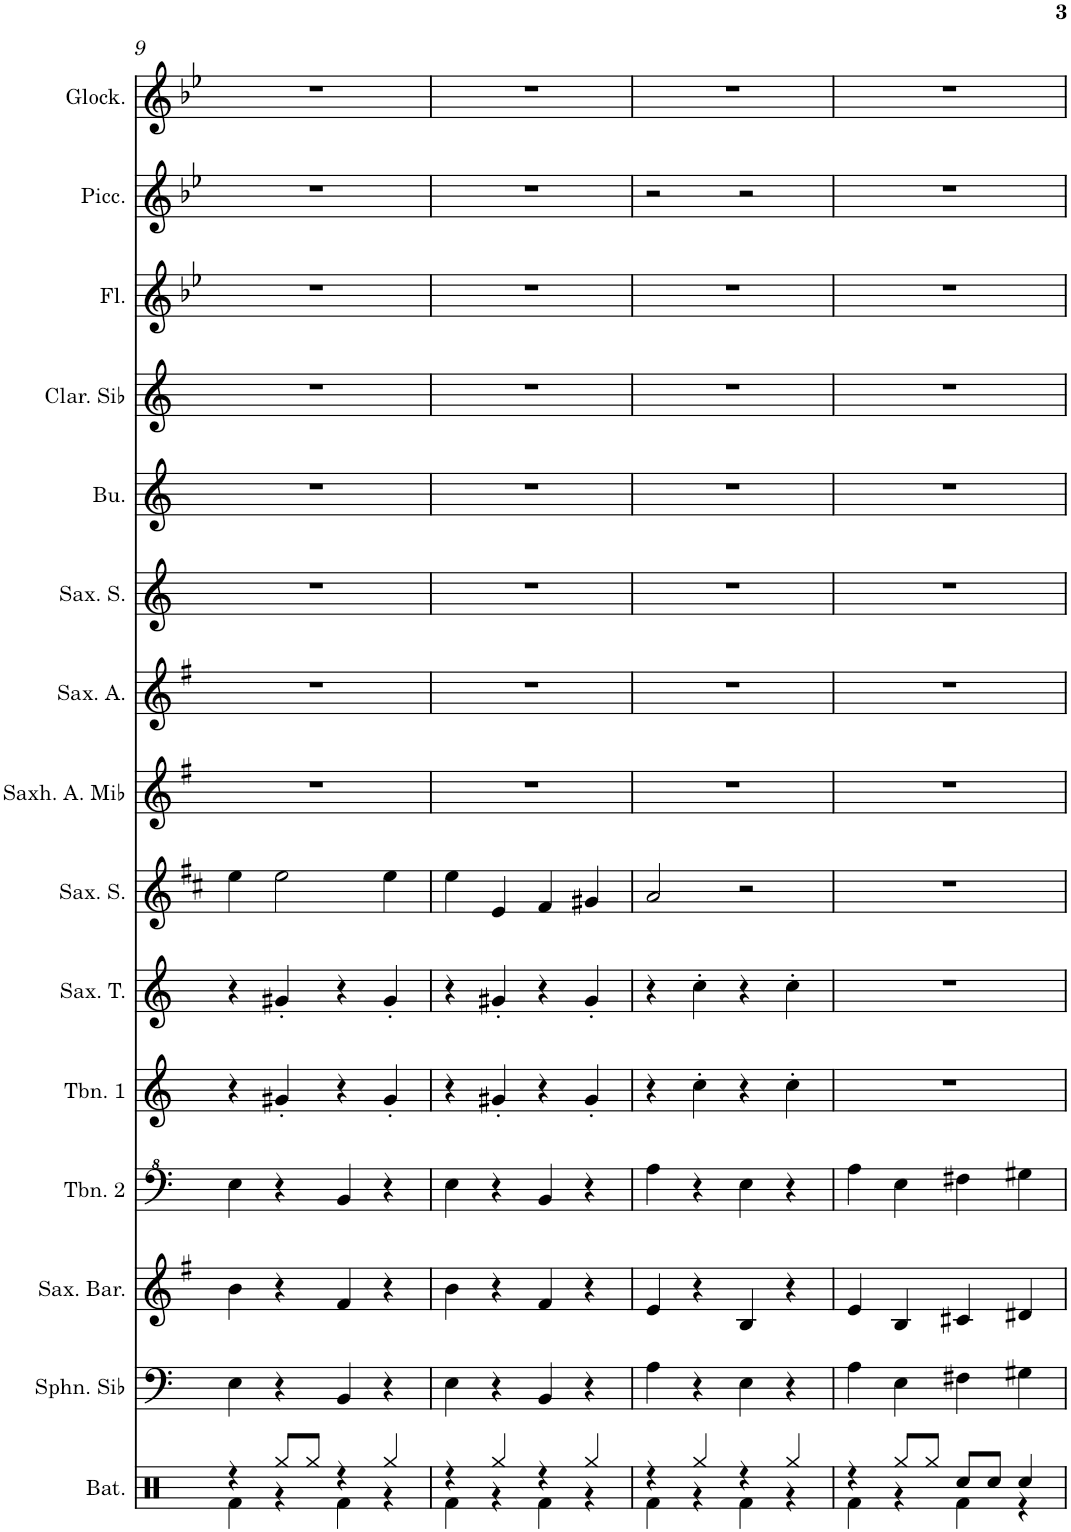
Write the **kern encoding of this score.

**kern	**kern	**kern	**kern	**kern	**kern	**kern	**kern	**kern	**kern	**kern	**kern	**kern	**kern	**kern
*part15	*part14	*part13	*part12	*part11	*part10	*part9	*part8	*part7	*part6	*part5	*part4	*part3	*part2	*part1
*staff15	*staff14	*staff13	*staff12	*staff11	*staff10	*staff9	*staff8	*staff7	*staff6	*staff5	*staff4	*staff3	*staff2	*staff1
*I"Batterie	*I"Sousaphone en Sib	*I"Saxophone Baryton	*I"Trombone 2	*I"Trombone 1	*I"Saxophone Ténor	*I"Saxophone soprano	*I"Saxhorn Alto en Mib	*I"Saxophone Alto	*I"Saxophone Soprano	*I"Bugle	*I"Clarinette en Sib	*I"Flûte	*I"Piccolo	*I"Glockenspiel
*I'Bat.	*I'Sphn. Sib	*I'Sax. Bar.	*I'Tbn. 2	*I'Tbn. 1	*I'Sax. T.	*I'Sax. S.	*I'Saxh. A. Mib	*I'Sax. A.	*I'Sax. S.	*I'Bu.	*I'Clar. Sib	*I'Fl.	*I'Picc.	*I'Glock.
!!LO:PB:g=z
*clefX	*clefF4	*clefG2	*clefF^4	*clefG2	*clefG2	*clefG2	*clefG2	*clefG2	*clefG2	*clefG2	*clefG2	*clefG2	*clefG2	*clefG2
*	*Trd8c14	*Trd12c21	*Trd8c14	*Trd8c14	*Trd8c14	*Trd1c2	*Trd5c9	*Trd5c9	*Trd1c2	*Trd1c2	*Trd1c2	*	*Trd-7c-12	*Trd-14c-24
*k[]	*k[]	*k[f#]	*k[]	*k[]	*k[]	*k[f#c#]	*k[f#]	*k[f#]	*k[]	*k[]	*k[]	*k[b-e-]	*k[b-e-]	*k[b-e-]
*M2/2	*M2/2	*M2/2	*M2/2	*M2/2	*M2/2	*M2/2	*M2/2	*M2/2	*M2/2	*M2/2	*M2/2	*M2/2	*M2/2	*M2/2
*met(c|)	*met(c|)	*met(c|)	*met(c|)	*met(c|)	*met(c|)	*met(c|)	*met(c|)	*met(c|)	*met(c|)	*met(c|)	*met(c|)	*met(c|)	*met(c|)	*met(c|)
=9	=9	=9	=9	=9	=9	=9	=9	=9	=9	=9	=9	=9	=9	=9
*^	*	*	*	*	*	*	*	*	*	*	*	*	*	*
4r	4Rf\	4E\	4b\	4e\	4r	4r	4ee\	1r	1r	1r	1r	1r	1r	1r	1r
8Rgg/L	4r	4r	4r	4r	4g#X'/	4g#X'/	2ee\	.	.	.	.	.	.	.	.
8Rgg/J	.	.	.	.	.	.	.	.	.	.	.	.	.	.	.
4r	4Rf\	4BB/	4f#/	4B/	4r	4r	.	.	.	.	.	.	.	.	.
4Rgg/	4r	4r	4r	4r	4g#'/	4g#'/	4ee\	.	.	.	.	.	.	.	.
=10	=10	=10	=10	=10	=10	=10	=10	=10	=10	=10	=10	=10	=10	=10	=10
4r	4Rf\	4E\	4b\	4e\	4r	4r	4ee\	1r	1r	1r	1r	1r	1r	1r	1r
4Rgg/	4r	4r	4r	4r	4g#X'/	4g#X'/	4e/	.	.	.	.	.	.	.	.
4r	4Rf\	4BB/	4f#/	4B/	4r	4r	4f#/	.	.	.	.	.	.	.	.
4Rgg/	4r	4r	4r	4r	4g#'/	4g#'/	4g#X/	.	.	.	.	.	.	.	.
=11	=11	=11	=11	=11	=11	=11	=11	=11	=11	=11	=11	=11	=11	=11	=11
4r	4Rf\	4A\	4e/	4a\	4r	4r	2a/	1r	1r	1r	1r	1r	1r	2r	1r
4Rgg/	4r	4r	4r	4r	4cc'\	4cc'\	.	.	.	.	.	.	.	.	.
4r	4Rf\	4E\	4B/	4e\	4r	4r	2r	.	.	.	.	.	.	2r	.
4Rgg/	4r	4r	4r	4r	4cc'\	4cc'\	.	.	.	.	.	.	.	.	.
=12	=12	=12	=12	=12	=12	=12	=12	=12	=12	=12	=12	=12	=12	=12	=12
4r	4Rf\	4A\	4e/	4a\	1r	1r	1r	1r	1r	1r	1r	1r	1r	1r	1r
8Rgg/L	4r	4E\	4B/	4e\	.	.	.	.	.	.	.	.	.	.	.
8Rgg/J	.	.	.	.	.	.	.	.	.	.	.	.	.	.	.
8Rcc/L	4Rf\	4F#X\	4c#X/	4f#X\	.	.	.	.	.	.	.	.	.	.	.
8Rcc/J	.	.	.	.	.	.	.	.	.	.	.	.	.	.	.
4Rcc/	4r	4G#X\	4d#X/	4g#X\	.	.	.	.	.	.	.	.	.	.	.
*v	*v	*	*	*	*	*	*	*	*	*	*	*	*	*	*
=	=	=	=	=	=	=	=	=	=	=	=	=	=	=
*-	*-	*-	*-	*-	*-	*-	*-	*-	*-	*-	*-	*-	*-	*-
